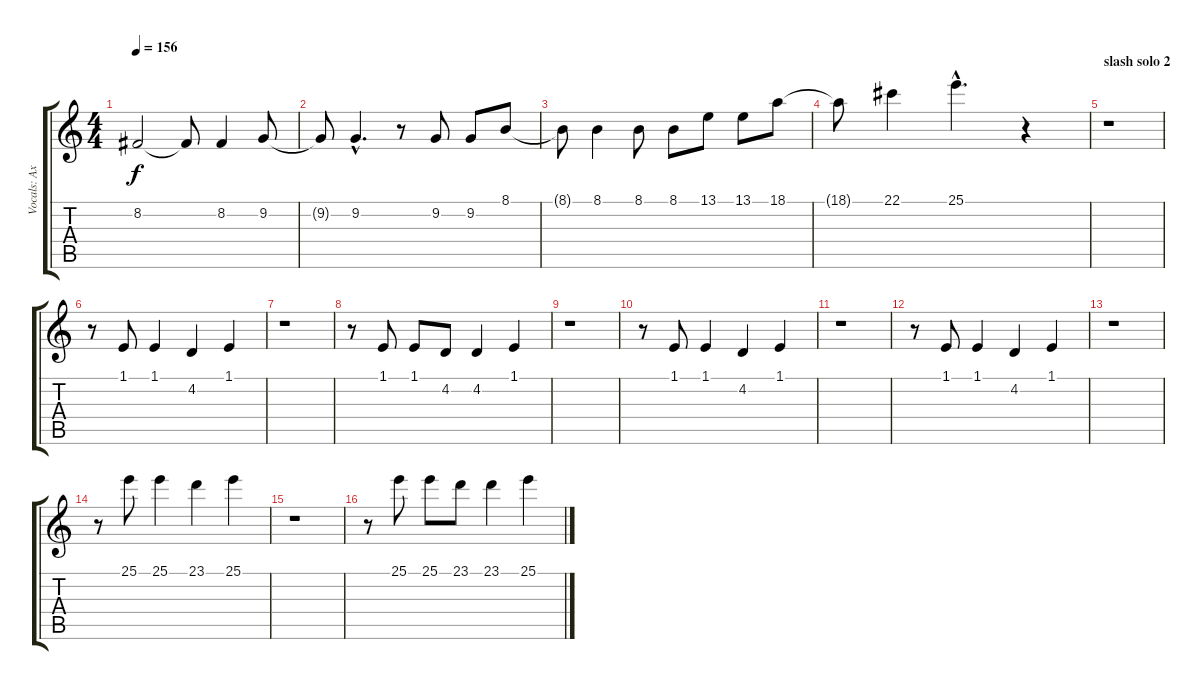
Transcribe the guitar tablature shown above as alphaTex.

\track ("Vocals: Axl Rose" "Vocals: Ax") {instrument lead2sawtooth}
\staff {score tabs}
\tuning (Eb4 Bb3 Gb3 Db3 Ab2 Eb2) {hide}
\ts (4 4)
\tempo 156
\clef g2
\ks c
8.2.2{dy f} 8.2{t}.8 8.2.4 9.2.8 |
9.2{t}.8 9.2{hac}.4{d} r.8 9.2.8 9.2.8 8.1.8 |
8.1{t}.8 8.1.4 8.1.8 8.1.8 13.1.8 13.1.8 18.1.8 |
18.1{t}.8 22.1.4 25.1{hac}.4{d} r.4 |
\section ("" "slash solo 2")
r.1 |
r.8 1.1.8 1.1.4 4.2.4 1.1.4 |
r.1 |
r.8 1.1.8 1.1.8 4.2.8 4.2.4 1.1.4 |
r.1 |
r.8 1.1.8 1.1.4 4.2.4 1.1.4 |
r.1 |
r.8 1.1.8 1.1.4 4.2.4 1.1.4 |
r.1 |
r.8 25.1.8 25.1.4 23.1.4 25.1.4 |
r.1 |
r.8 25.1.8 25.1.8 23.1.8 23.1.4 25.1.4
